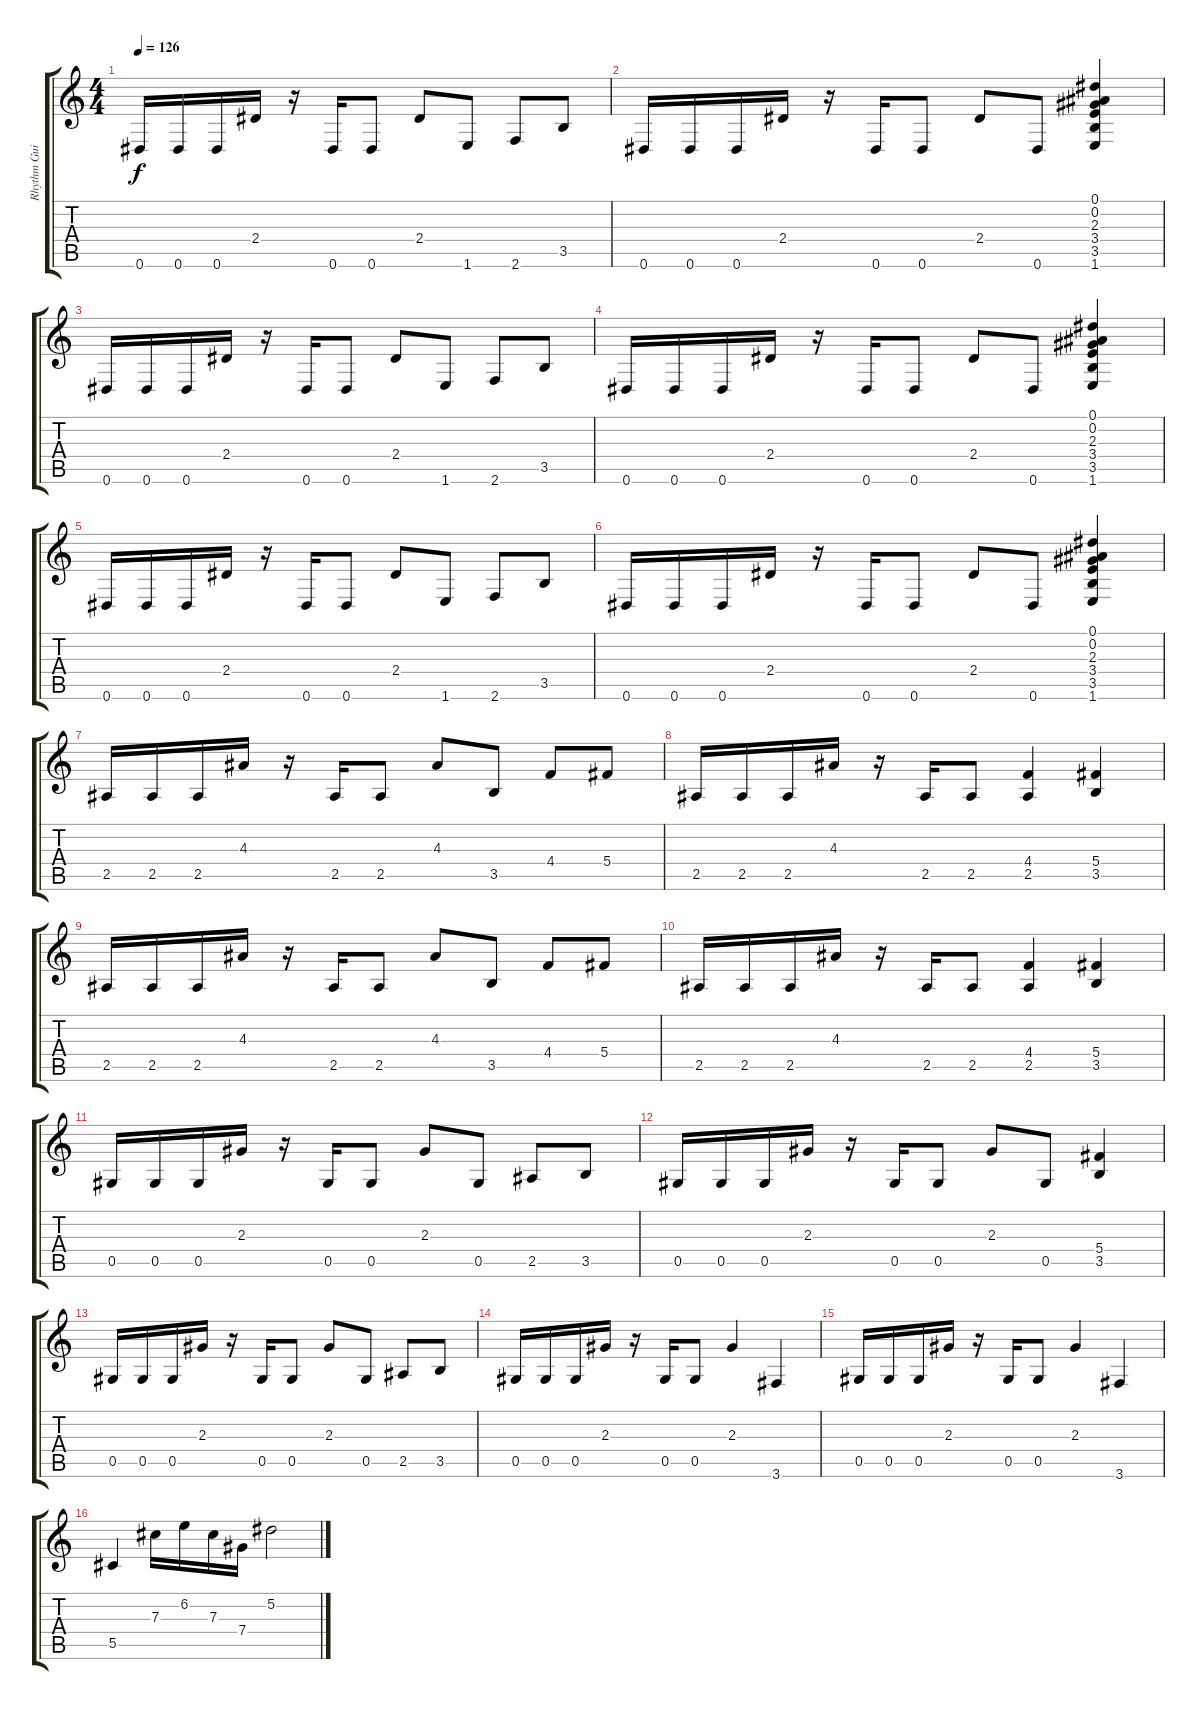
\track ("Rhythm Guitar" "Rhythm Gui") {instrument distortionguitar}
\staff {score tabs}
\tuning (Eb4 Bb3 Gb3 Db3 Ab2 Eb2) {hide}
\ts (4 4)
\tempo 126
\clef g2
\ks c
0.6.16{dy f} 0.6.16 0.6.16 2.4.16 r.16 0.6.16 0.6.8 2.4.8 1.6.8 2.6.8 3.5.8 |
0.6.16 0.6.16 0.6.16 2.4.16 r.16 0.6.16 0.6.8 2.4.8 0.6.8 (0.1 0.2 2.3 3.4 3.5 1.6).4 |
0.6.16 0.6.16 0.6.16 2.4.16 r.16 0.6.16 0.6.8 2.4.8 1.6.8 2.6.8 3.5.8 |
0.6.16 0.6.16 0.6.16 2.4.16 r.16 0.6.16 0.6.8 2.4.8 0.6.8 (0.1 0.2 2.3 3.4 3.5 1.6).4 |
0.6.16 0.6.16 0.6.16 2.4.16 r.16 0.6.16 0.6.8 2.4.8 1.6.8 2.6.8 3.5.8 |
0.6.16 0.6.16 0.6.16 2.4.16 r.16 0.6.16 0.6.8 2.4.8 0.6.8 (0.1 0.2 2.3 3.4 3.5 1.6).4 |
2.5.16 2.5.16 2.5.16 4.3.16 r.16 2.5.16 2.5.8 4.3.8 3.5.8 4.4.8 5.4.8 |
2.5.16 2.5.16 2.5.16 4.3.16 r.16 2.5.16 2.5.8 (4.4 2.5).4 (5.4 3.5).4 |
2.5.16 2.5.16 2.5.16 4.3.16 r.16 2.5.16 2.5.8 4.3.8 3.5.8 4.4.8 5.4.8 |
2.5.16 2.5.16 2.5.16 4.3.16 r.16 2.5.16 2.5.8 (4.4 2.5).4 (5.4 3.5).4 |
0.5.16 0.5.16 0.5.16 2.3.16 r.16 0.5.16 0.5.8 2.3.8 0.5.8 2.5.8 3.5.8 |
0.5.16 0.5.16 0.5.16 2.3.16 r.16 0.5.16 0.5.8 2.3.8 0.5.8 (5.4 3.5).4 |
0.5.16 0.5.16 0.5.16 2.3.16 r.16 0.5.16 0.5.8 2.3.8 0.5.8 2.5.8 3.5.8 |
0.5.16 0.5.16 0.5.16 2.3.16 r.16 0.5.16 0.5.8 2.3.4 3.6.4 |
0.5.16 0.5.16 0.5.16 2.3.16 r.16 0.5.16 0.5.8 2.3.4 3.6.4 |
5.5.4 7.3.16 6.2.16 7.3.16 7.4.16 5.2.2
